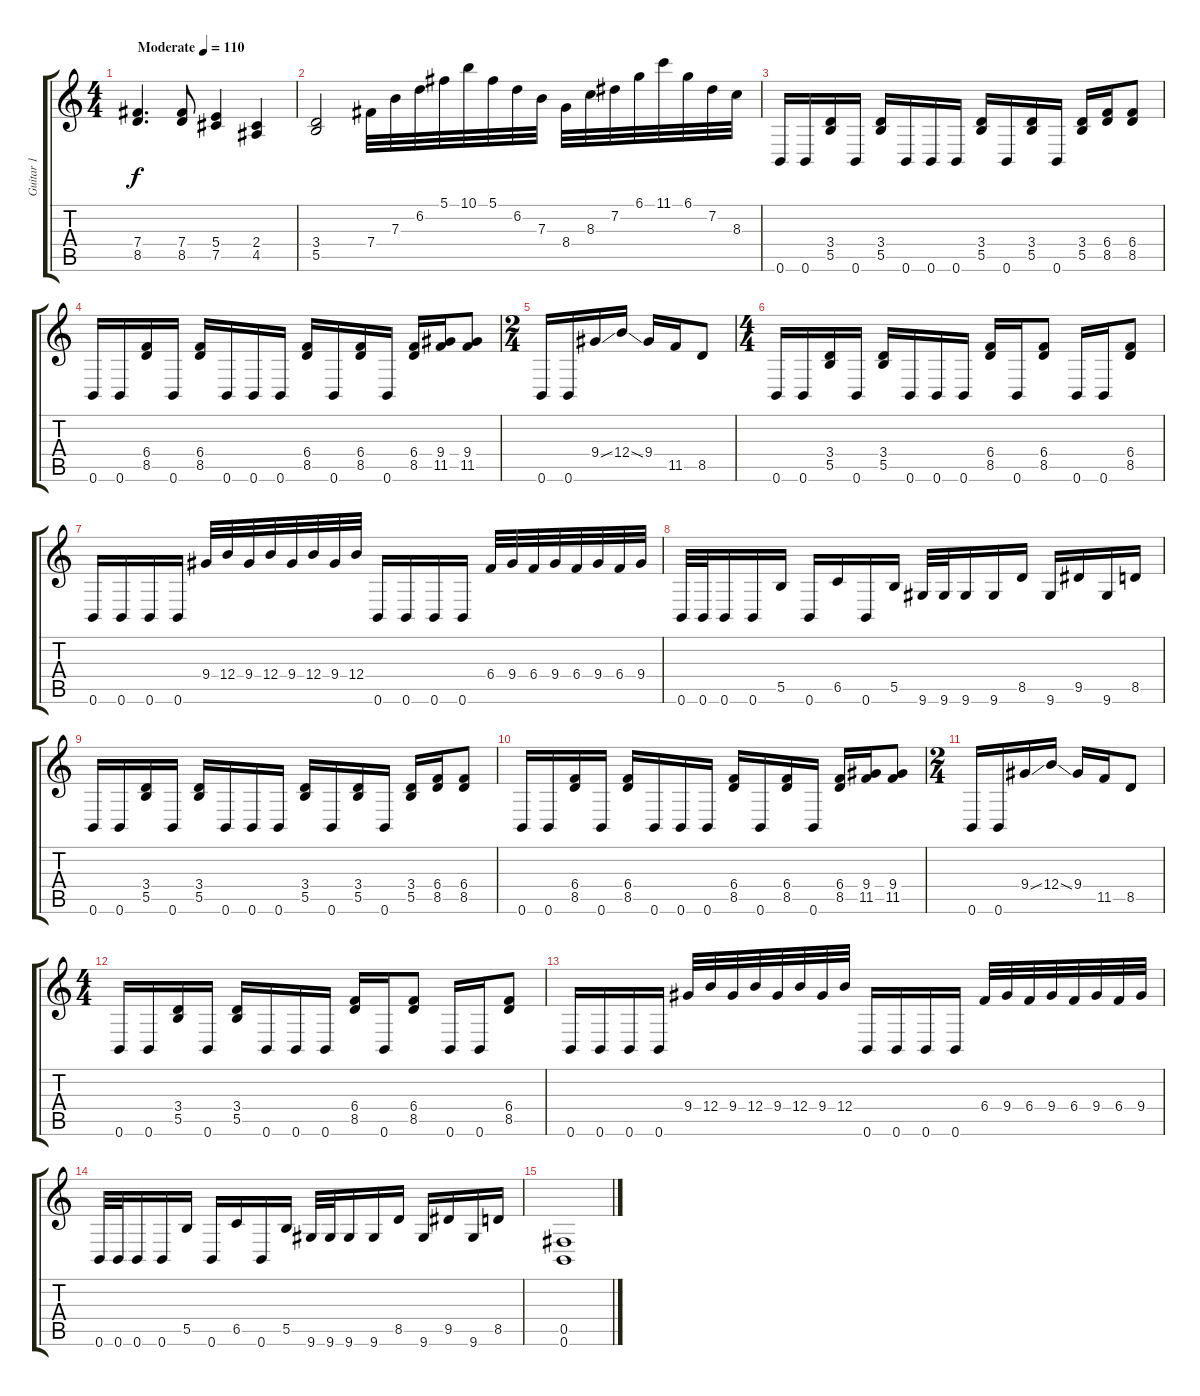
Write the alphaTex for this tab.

\track ("Guitar 1" "Guitar 1") {instrument distortionguitar}
\staff {score tabs}
\tuning (Db4 Ab3 E3 B2 Gb2 B1) {hide}
\ts (4 4)
\tempo (110 "Moderate")
\clef g2
\ks c
(7.4 8.5).4{d dy f instrument distortionguitar} (7.4 8.5).8 (5.4 7.5).4 (2.4 4.5).4 |
(3.4 5.5).2 7.4.32 7.3.32 6.2.32 5.1.32 10.1.32 5.1.32 6.2.32 7.3.32 8.4.32 8.3.32 7.2.32 6.1.32 11.1.32 6.1.32 7.2.32 8.3.32 |
0.6.16 0.6.16 (3.4 5.5).16 0.6.16 (3.4 5.5).16 0.6.16 0.6.16 0.6.16 (3.4 5.5).16 0.6.16 (3.4 5.5).16 0.6.16 (3.4 5.5).16 (6.4 8.5).16 (6.4 8.5).8 |
0.6.16 0.6.16 (6.4 8.5).16 0.6.16 (6.4 8.5).16 0.6.16 0.6.16 0.6.16 (6.4 8.5).16 0.6.16 (6.4 8.5).16 0.6.16 (6.4 8.5).16 (9.4 11.5).16 (9.4 11.5).8 |
\ts (2 4)
0.6.16 0.6.16 9.4{ss}.16 12.4{ss}.16 9.4.16 11.5.16 8.5.8 |
\ts (4 4)
0.6.16 0.6.16 (3.4 5.5).16 0.6.16 (3.4 5.5).16 0.6.16 0.6.16 0.6.16 (6.4 8.5).16 0.6.16 (6.4 8.5).8 0.6.16 0.6.16 (6.4 8.5).8 |
0.6.16 0.6.16 0.6.16 0.6.16 9.4.32 12.4.32 9.4.32 12.4.32 9.4.32 12.4.32 9.4.32 12.4.32 0.6.16 0.6.16 0.6.16 0.6.16 6.4.32 9.4.32 6.4.32 9.4.32 6.4.32 9.4.32 6.4.32 9.4.32 |
0.6.32 0.6.32 0.6.16 0.6.16 5.5.16 0.6.16 6.5.16 0.6.16 5.5.16 9.6.32 9.6.32 9.6.16 9.6.16 8.5.16 9.6.16 9.5.16 9.6.16 8.5.16 |
0.6.16 0.6.16 (3.4 5.5).16 0.6.16 (3.4 5.5).16 0.6.16 0.6.16 0.6.16 (3.4 5.5).16 0.6.16 (3.4 5.5).16 0.6.16 (3.4 5.5).16 (6.4 8.5).16 (6.4 8.5).8 |
0.6.16 0.6.16 (6.4 8.5).16 0.6.16 (6.4 8.5).16 0.6.16 0.6.16 0.6.16 (6.4 8.5).16 0.6.16 (6.4 8.5).16 0.6.16 (6.4 8.5).16 (9.4 11.5).16 (9.4 11.5).8 |
\ts (2 4)
0.6.16 0.6.16 9.4{ss}.16 12.4{ss}.16 9.4.16 11.5.16 8.5.8 |
\ts (4 4)
0.6.16 0.6.16 (3.4 5.5).16 0.6.16 (3.4 5.5).16 0.6.16 0.6.16 0.6.16 (6.4 8.5).16 0.6.16 (6.4 8.5).8 0.6.16 0.6.16 (6.4 8.5).8 |
0.6.16 0.6.16 0.6.16 0.6.16 9.4.32 12.4.32 9.4.32 12.4.32 9.4.32 12.4.32 9.4.32 12.4.32 0.6.16 0.6.16 0.6.16 0.6.16 6.4.32 9.4.32 6.4.32 9.4.32 6.4.32 9.4.32 6.4.32 9.4.32 |
0.6.32 0.6.32 0.6.16 0.6.16 5.5.16 0.6.16 6.5.16 0.6.16 5.5.16 9.6.32 9.6.32 9.6.16 9.6.16 8.5.16 9.6.16 9.5.16 9.6.16 8.5.16 |
(0.5 0.6).1
